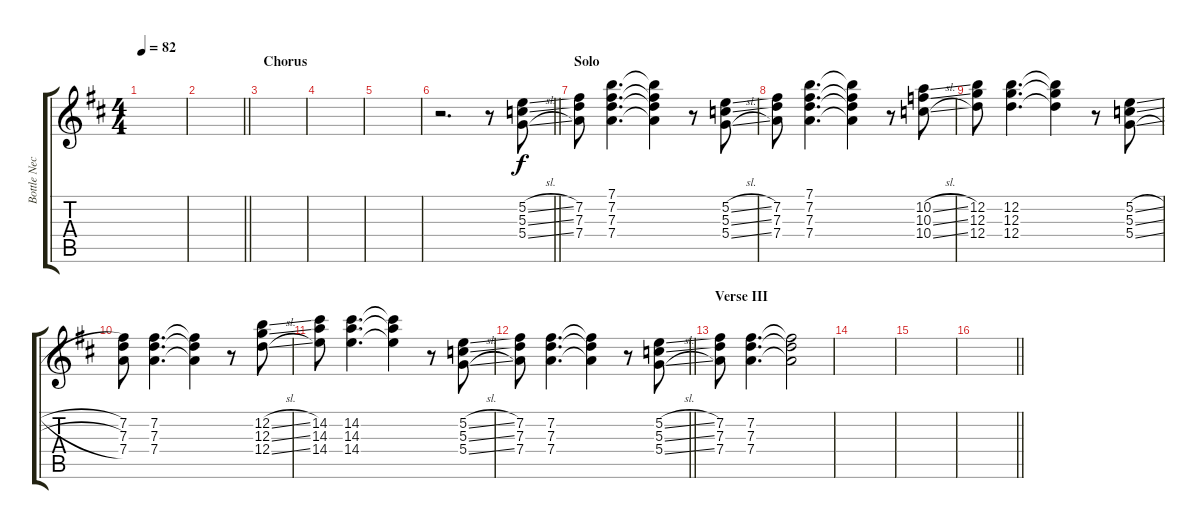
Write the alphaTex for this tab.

\track ("Bottle Neck Guitar" "Bottle Nec") {instrument electricguitarclean}
\staff {score tabs}
\tuning (E4 B3 G3 D3 A2 E2) {hide}
\ts (4 4)
\tempo 82
\clef g2
\ks d
|
\barLineRight lightlight
|
\section ("" "Chorus")
|
|
|
\barLineRight lightlight
r.2{d} r.8 (5.2{sl} 5.3{sl} 5.4{sl}).8 |
\section ("" "Solo")
(7.2 7.3 7.4).8 (7.1 7.2 7.3 7.4).4{d} (7.1{t} 7.2{t} 7.3{t} 7.4{t}).4 r.8 (5.2{sl} 5.3{sl} 5.4{sl}).8 |
(7.2 7.3 7.4).8 (7.1 7.2 7.3 7.4).4{d} (7.1{t} 7.2{t} 7.3{t} 7.4{t}).4 r.8 (10.2{sl} 10.3{sl} 10.4{sl}).8 |
(12.2 12.3 12.4).8 (12.2 12.3 12.4).4{d} (12.2{t} 12.3{t} 12.4{t}).4 r.8 (5.2{sl} 5.3{sl} 5.4{sl}).8 |
(7.2 7.3 7.4).8 (7.2 7.3 7.4).4{d} (7.2{t} 7.3{t} 7.4{t}).4 r.8 (12.2{sl} 12.3{sl} 12.4{sl}).8 |
(14.2 14.3 14.4).8 (14.2 14.3 14.4).4{d} (14.2{t} 14.3{t} 14.4{t}).4 r.8 (5.2{sl} 5.3{sl} 5.4{sl}).8 |
\barLineRight lightlight
(7.2 7.3 7.4).8 (7.2 7.3 7.4).4{d} (7.2{t} 7.3{t} 7.4{t}).4 r.8 (5.2{sl} 5.3{sl} 5.4{sl}).8 |
\section ("" "Verse III")
(7.2 7.3 7.4).8 (7.2 7.3 7.4).4{d} (7.2{t} 7.3{t} 7.4{t}).2 |
|
|
\barLineRight lightlight
